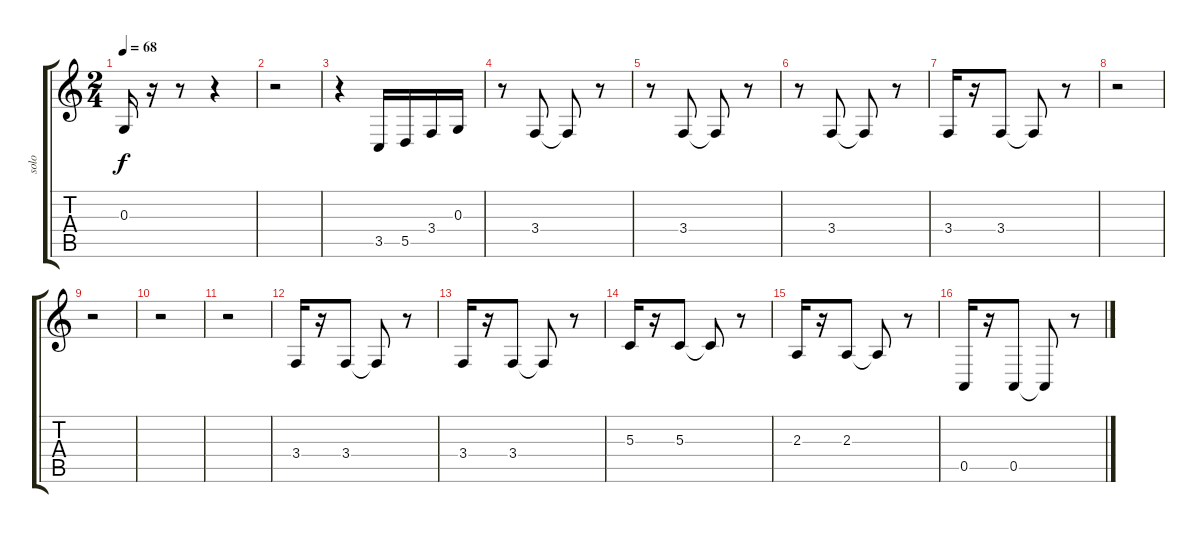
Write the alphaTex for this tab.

\track ("solo" "solo") {instrument baritonesax}
\staff {score tabs}
\tuning (E4 B3 G3 D3 A2 E2) {hide}
\ts (2 4)
\tempo 68
\clef g2
\ks c
0.3.16{dy f} r.16 r.8 r.4 |
r.2 |
r.4 3.5.16 5.5.16 3.4.16 0.3.16 |
r.8 3.4.8 3.4{t}.8 r.8 |
r.8 3.4.8 3.4{t}.8 r.8 |
r.8 3.4.8 3.4{t}.8 r.8 |
3.4.16 r.16 3.4.8 3.4{t}.8 r.8 |
r.2 |
r.2 |
r.2 |
r.2 |
3.4.16 r.16 3.4.8 3.4{t}.8 r.8 |
3.4.16 r.16 3.4.8 3.4{t}.8 r.8 |
5.3.16 r.16 5.3.8 5.3{t}.8 r.8 |
2.3.16 r.16 2.3.8 2.3{t}.8 r.8 |
0.5.16 r.16 0.5.8 0.5{t}.8 r.8
